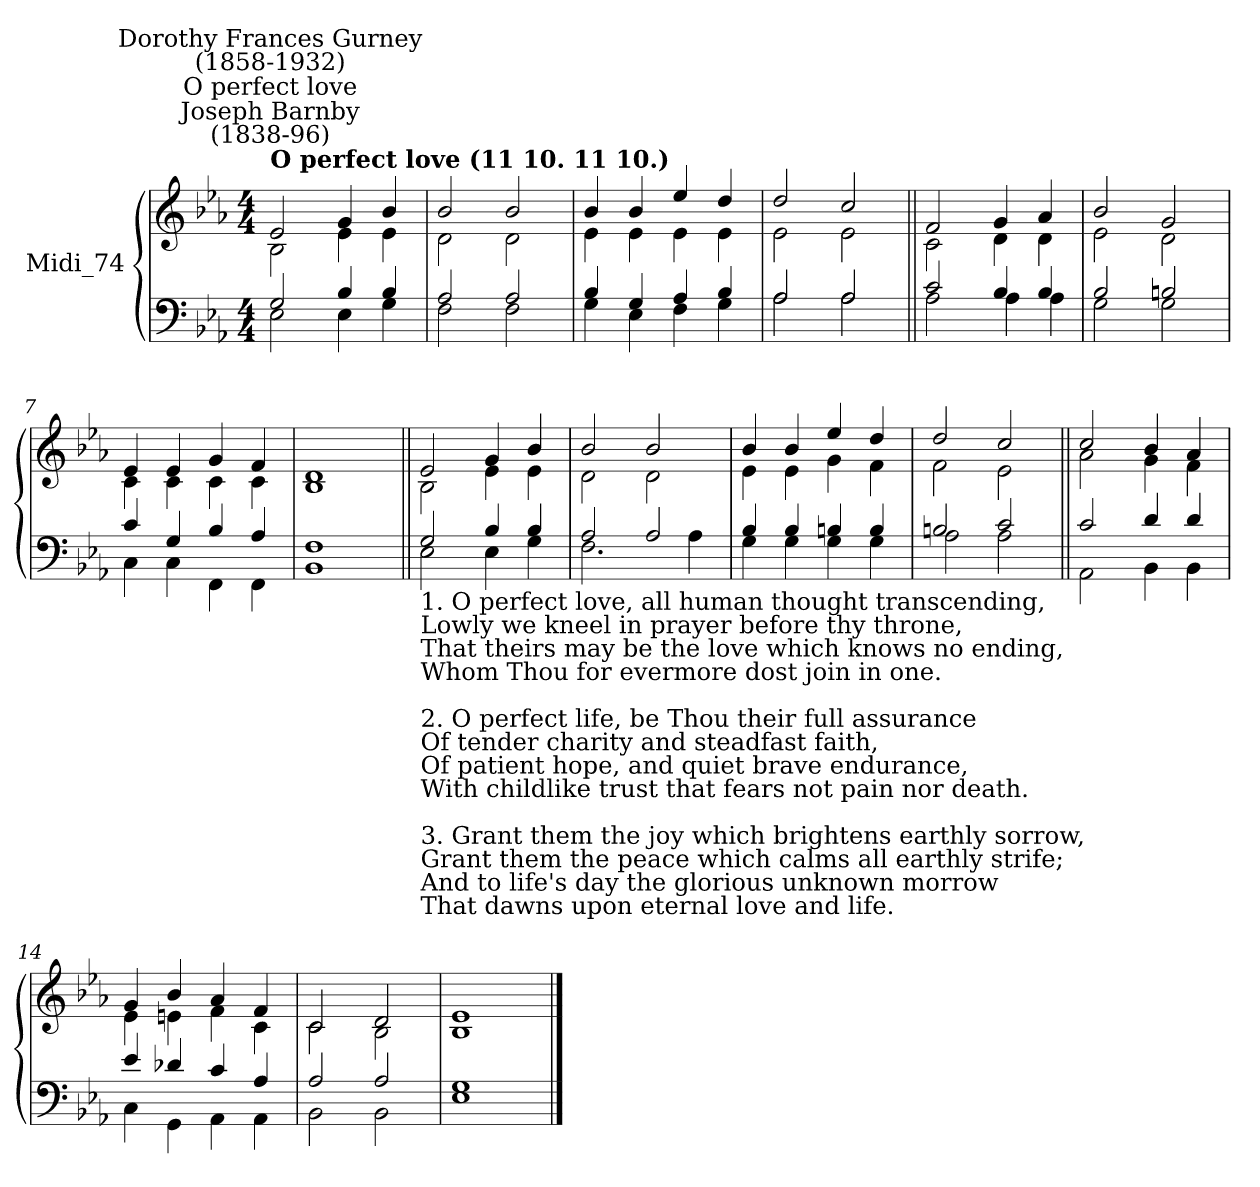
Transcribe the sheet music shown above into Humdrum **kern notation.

**kern	**kern
*part2	*part1
*staff2	*staff1
*I"Midi_74	*I"Midi_74
*clefF4	*clefG2
*k[b-e-a-]	*k[b-e-a-]
*E-:	*E-:
*M4/4	*M4/4
=1	=1
*^	*^
!	!	!LO:TX:a:B:t=O perfect love (11 10. 11 10.)	!
!	!	!LO:TX:a:cj:t=Joseph Barnby\n(1838-96)	!
!	!	!LO:TX:a:cj:t=O perfect love	!
!	!	!LO:TX:a:cj:t=Dorothy Frances Gurney\n(1858-1932)	!
2G/	2E-\	2e-/	2B-\
4B-/	4E-\	4g/	4e-\
4B-/	4G\	4b-/	4e-\
=2	=2	=2	=2
2A-/	2F\	2b-/	2d\
2A-/	2F\	2b-/	2d\
=3	=3	=3	=3
4B-/	4G\	4b-/	4e-\
4G/	4E-\	4b-/	4e-\
4A-/	4F\	4ee-/	4e-\
4B-/	4G\	4dd/	4e-\
=4	=4	=4	=4
2A-/	2A-\	2dd/	2e-\
2A-/	2A-\	2cc/	2e-\
=5||	=5||	=5||	=5||
2c/	2A-\	2f/	2c\
4B-/	4A-\	4g/	4d\
4B-/	4A-\	4a-/	4d\
=6	=6	=6	=6
2B-/	2G\	2b-/	2e-\
2Bn/	2G\	2g/	2d\
=7	=7	=7	=7
4c/	4C\	4e-/	4c\
4G/	4C\	4e-/	4c\
4B-/	4FF\	4g/	4c\
4A-/	4FF\	4f/	4c\
=8	=8	=8	=8
1F/	1BB-\	1d/	1B-\
!!LO:LB:g=z	!!
=9||	=9||	=9||	=9||
!LO:TX:b:t=1. O perfect love, all human thought transcending,\nLowly we kneel in prayer before thy throne,\nThat theirs may be the love which knows no ending,\nWhom Thou for evermore dost join in one.\n\n2. O perfect life, be Thou their full assurance\nOf tender charity and steadfast faith,\nOf patient hope, and quiet brave endurance,\nWith childlike trust that fears not pain nor death.\n\n3. Grant them the joy which brightens earthly sorrow,\nGrant them the peace which calms all earthly strife;\nAnd to life's day the glorious unknown morrow\nThat dawns upon eternal love and life.	!	!	!
2G/	2E-\	2e-/	2B-\
4B-/	4E-\	4g/	4e-\
4B-/	4G\	4b-/	4e-\
=10	=10	=10	=10
2A-/	2.F\	2b-/	2d\
2A-/	.	2b-/	2d\
.	4A-\	.	.
=11	=11	=11	=11
4B-/	4G\	4b-/	4e-\
4B-/	4G\	4b-/	4e-\
4Bn/	4G\	4ee-/	4g\
4B/	4G\	4dd/	4f\
=12	=12	=12	=12
2Bn/	2A-\	2dd/	2f\
2c/	2A-\	2cc/	2e-\
=13||	=13||	=13||	=13||
2c/	2AA-\	2cc/	2a-\
4d/	4BB-\	4b-/	4g\
4d/	4BB-\	4a-/	4f\
=14	=14	=14	=14
4e-/	4C\	4g/	4e-\
4d-X/	4GG\	4b-/	4en\
4c/	4AA-\	4a-/	4f\
4A-/	4AA-\	4f/	4c\
=15	=15	=15	=15
2A-/	2BB-\	2c/	2c\
2A-/	2BB-\	2d/	2B-\
=16	=16	=16	=16
1G/	1E-\	1e-/	1B-\
*v	*v	*	*
*	*v	*v
==	==
*-	*-
